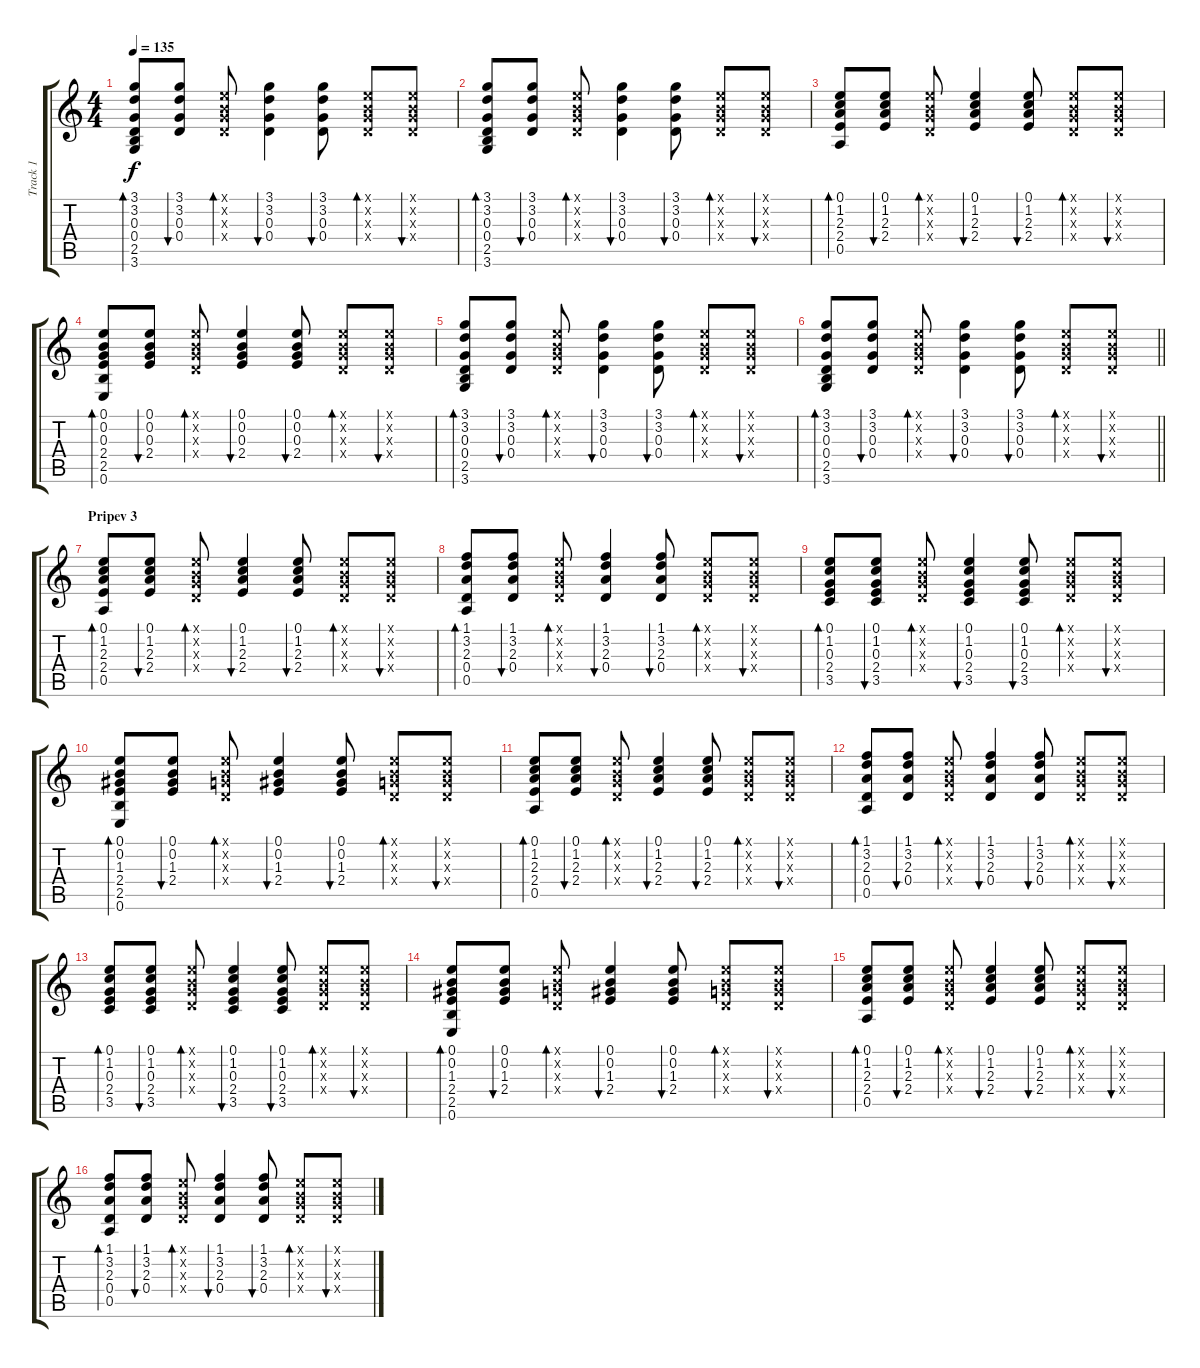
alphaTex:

\track ("Track 1" "Track 1") {instrument acousticguitarsteel}
\staff {score tabs}
\tuning (E4 B3 G3 D3 A2 E2) {hide}
\ts (4 4)
\tempo 135
\clef g2
\ks c
(3.1 3.2 0.3 0.4 2.5 3.6).8{bd 60 dy f} (3.1 3.2 0.3 0.4).8{bu 60} (0.1{x} 0.2{x} 0.3{x} 0.4{x}).8{bd 60} (3.1 3.2 0.3 0.4).4{bu 60} (3.1 3.2 0.3 0.4).8{bu 60} (0.1{x} 0.2{x} 0.3{x} 0.4{x}).8{bd 60} (0.1{x} 0.2{x} 0.3{x} 0.4{x}).8{bu 60} |
(3.1 3.2 0.3 0.4 2.5 3.6).8{bd 60} (3.1 3.2 0.3 0.4).8{bu 60} (0.1{x} 0.2{x} 0.3{x} 0.4{x}).8{bd 60} (3.1 3.2 0.3 0.4).4{bu 60} (3.1 3.2 0.3 0.4).8{bu 60} (0.1{x} 0.2{x} 0.3{x} 0.4{x}).8{bd 60} (0.1{x} 0.2{x} 0.3{x} 0.4{x}).8{bu 60} |
(0.1 1.2 2.3 2.4 0.5).8{bd 60} (0.1 1.2 2.3 2.4).8{bu 60} (0.1{x} 0.2{x} 0.3{x} 0.4{x}).8{bd 60} (0.1 1.2 2.3 2.4).4{bu 60} (0.1 1.2 2.3 2.4).8{bu 60} (0.1{x} 0.2{x} 0.3{x} 0.4{x}).8{bd 60} (0.1{x} 0.2{x} 0.3{x} 0.4{x}).8{bu 60} |
(0.1 0.2 0.3 2.4 2.5 0.6).8{bd 60} (0.1 0.2 0.3 2.4).8{bu 60} (0.1{x} 0.2{x} 0.3{x} 0.4{x}).8{bd 60} (0.1 0.2 0.3 2.4).4{bu 60} (0.1 0.2 0.3 2.4).8{bu 60} (0.1{x} 0.2{x} 0.3{x} 0.4{x}).8{bd 60} (0.1{x} 0.2{x} 0.3{x} 0.4{x}).8{bu 60} |
(3.1 3.2 0.3 0.4 2.5 3.6).8{bd 60} (3.1 3.2 0.3 0.4).8{bu 60} (0.1{x} 0.2{x} 0.3{x} 0.4{x}).8{bd 60} (3.1 3.2 0.3 0.4).4{bu 60} (3.1 3.2 0.3 0.4).8{bu 60} (0.1{x} 0.2{x} 0.3{x} 0.4{x}).8{bd 60} (0.1{x} 0.2{x} 0.3{x} 0.4{x}).8{bu 60} |
\barLineRight lightlight
(3.1 3.2 0.3 0.4 2.5 3.6).8{bd 60} (3.1 3.2 0.3 0.4).8{bu 60} (0.1{x} 0.2{x} 0.3{x} 0.4{x}).8{bd 60} (3.1 3.2 0.3 0.4).4{bu 60} (3.1 3.2 0.3 0.4).8{bu 60} (0.1{x} 0.2{x} 0.3{x} 0.4{x}).8{bd 60} (0.1{x} 0.2{x} 0.3{x} 0.4{x}).8{bu 60} |
\section ("" "Pripev 3")
(0.1 1.2 2.3 2.4 0.5).8{bd 60} (0.1 1.2 2.3 2.4).8{bu 60} (0.1{x} 0.2{x} 0.3{x} 0.4{x}).8{bd 60} (0.1 1.2 2.3 2.4).4{bu 60} (0.1 1.2 2.3 2.4).8{bu 60} (0.1{x} 0.2{x} 0.3{x} 0.4{x}).8{bd 60} (0.1{x} 0.2{x} 0.3{x} 0.4{x}).8{bu 60} |
(1.1 3.2 2.3 0.4 0.5).8{bd 60} (1.1 3.2 2.3 0.4).8{bu 60} (0.1{x} 0.2{x} 0.3{x} 0.4{x}).8{bd 60} (1.1 3.2 2.3 0.4).4{bu 60} (1.1 3.2 2.3 0.4).8{bu 60} (0.1{x} 0.2{x} 0.3{x} 0.4{x}).8{bd 60} (0.1{x} 0.2{x} 0.3{x} 0.4{x}).8{bu 60} |
(0.1 1.2 0.3 2.4 3.5).8{bd 60} (0.1 1.2 0.3 2.4 3.5).8{bu 60} (0.1{x} 0.2{x} 0.3{x} 0.4{x}).8{bd 60} (0.1 1.2 0.3 2.4 3.5).4{bu 60} (0.1 1.2 0.3 2.4 3.5).8{bu 60} (0.1{x} 0.2{x} 0.3{x} 0.4{x}).8{bd 60} (0.1{x} 0.2{x} 0.3{x} 0.4{x}).8{bu 60} |
(0.1 0.2 1.3 2.4 2.5 0.6).8{bd 60} (0.1 0.2 1.3 2.4).8{bu 60} (0.1{x} 0.2{x} 0.3{x} 0.4{x}).8{bd 60} (0.1 0.2 1.3 2.4).4{bu 60} (0.1 0.2 1.3 2.4).8{bu 60} (0.1{x} 0.2{x} 0.3{x} 0.4{x}).8{bd 60} (0.1{x} 0.2{x} 0.3{x} 0.4{x}).8{bu 60} |
(0.1 1.2 2.3 2.4 0.5).8{bd 60} (0.1 1.2 2.3 2.4).8{bu 60} (0.1{x} 0.2{x} 0.3{x} 0.4{x}).8{bd 60} (0.1 1.2 2.3 2.4).4{bu 60} (0.1 1.2 2.3 2.4).8{bu 60} (0.1{x} 0.2{x} 0.3{x} 0.4{x}).8{bd 60} (0.1{x} 0.2{x} 0.3{x} 0.4{x}).8{bu 60} |
(1.1 3.2 2.3 0.4 0.5).8{bd 60} (1.1 3.2 2.3 0.4).8{bu 60} (0.1{x} 0.2{x} 0.3{x} 0.4{x}).8{bd 60} (1.1 3.2 2.3 0.4).4{bu 60} (1.1 3.2 2.3 0.4).8{bu 60} (0.1{x} 0.2{x} 0.3{x} 0.4{x}).8{bd 60} (0.1{x} 0.2{x} 0.3{x} 0.4{x}).8{bu 60} |
(0.1 1.2 0.3 2.4 3.5).8{bd 60} (0.1 1.2 0.3 2.4 3.5).8{bu 60} (0.1{x} 0.2{x} 0.3{x} 0.4{x}).8{bd 60} (0.1 1.2 0.3 2.4 3.5).4{bu 60} (0.1 1.2 0.3 2.4 3.5).8{bu 60} (0.1{x} 0.2{x} 0.3{x} 0.4{x}).8{bd 60} (0.1{x} 0.2{x} 0.3{x} 0.4{x}).8{bu 60} |
(0.1 0.2 1.3 2.4 2.5 0.6).8{bd 60} (0.1 0.2 1.3 2.4).8{bu 60} (0.1{x} 0.2{x} 0.3{x} 0.4{x}).8{bd 60} (0.1 0.2 1.3 2.4).4{bu 60} (0.1 0.2 1.3 2.4).8{bu 60} (0.1{x} 0.2{x} 0.3{x} 0.4{x}).8{bd 60} (0.1{x} 0.2{x} 0.3{x} 0.4{x}).8{bu 60} |
(0.1 1.2 2.3 2.4 0.5).8{bd 60} (0.1 1.2 2.3 2.4).8{bu 60} (0.1{x} 0.2{x} 0.3{x} 0.4{x}).8{bd 60} (0.1 1.2 2.3 2.4).4{bu 60} (0.1 1.2 2.3 2.4).8{bu 60} (0.1{x} 0.2{x} 0.3{x} 0.4{x}).8{bd 60} (0.1{x} 0.2{x} 0.3{x} 0.4{x}).8{bu 60} |
(1.1 3.2 2.3 0.4 0.5).8{bd 60} (1.1 3.2 2.3 0.4).8{bu 60} (0.1{x} 0.2{x} 0.3{x} 0.4{x}).8{bd 60} (1.1 3.2 2.3 0.4).4{bu 60} (1.1 3.2 2.3 0.4).8{bu 60} (0.1{x} 0.2{x} 0.3{x} 0.4{x}).8{bd 60} (0.1{x} 0.2{x} 0.3{x} 0.4{x}).8{bu 60}
